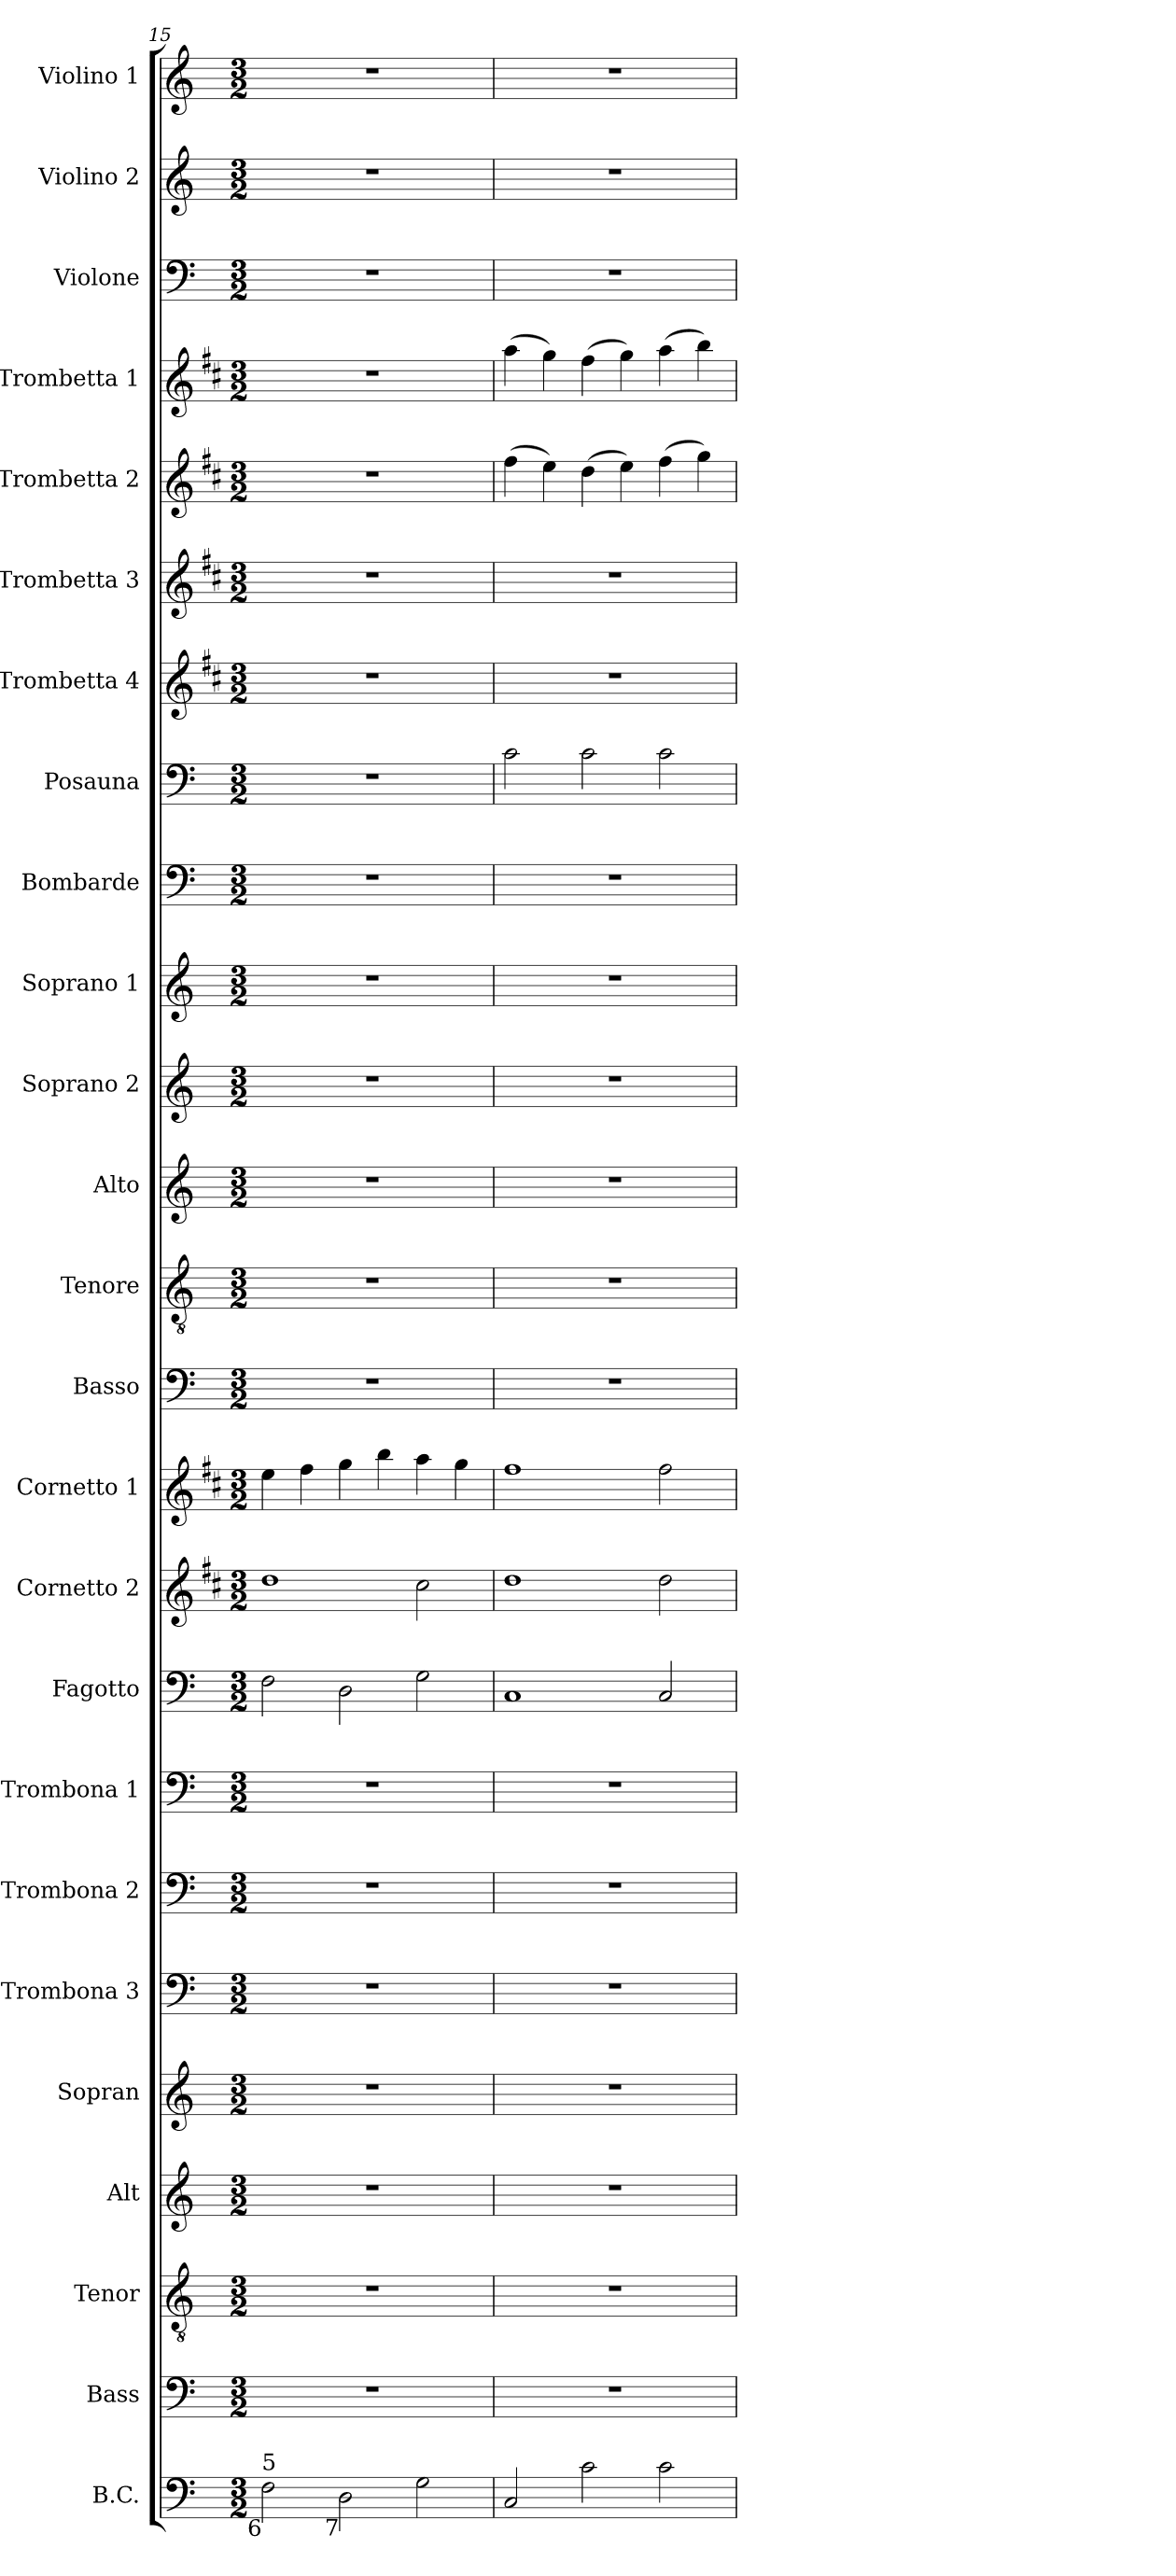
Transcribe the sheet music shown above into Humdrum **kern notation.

**kern	**kern	**kern	**kern	**kern	**kern	**kern	**kern	**kern	**kern	**kern	**kern	**kern	**kern	**kern	**kern	**kern	**kern	**kern	**kern	**kern	**kern	**kern	**kern	**kern
*part25	*part24	*part23	*part22	*part21	*part20	*part19	*part18	*part17	*part16	*part15	*part14	*part13	*part12	*part11	*part10	*part9	*part8	*part7	*part6	*part5	*part4	*part3	*part2	*part1
*staff25	*staff24	*staff23	*staff22	*staff21	*staff20	*staff19	*staff18	*staff17	*staff16	*staff15	*staff14	*staff13	*staff12	*staff11	*staff10	*staff9	*staff8	*staff7	*staff6	*staff5	*staff4	*staff3	*staff2	*staff1
*I"B.C.	*I"Bass	*I"Tenor	*I"Alt	*I"Sopran	*I"Trombona 3	*I"Trombona 2	*I"Trombona 1	*I"Fagotto	*I"Cornetto 2	*I"Cornetto 1	*I"Basso	*I"Tenore	*I"Alto	*I"Soprano 2	*I"Soprano 1	*I"Bombarde	*I"Posauna	*I"Trombetta 4	*I"Trombetta 3	*I"Trombetta 2	*I"Trombetta 1	*I"Violone	*I"Violino 2	*I"Violino 1
*I'B.C.	*I'B.	*I'T.	*I'A.	*I'S.	*I'Tbn. 2	*I'Tbn. 2	*I'Tbn. 1	*I'Fag.	*I'Cor. 2	*I'Cor. 1	*I'B.	*I'T.	*I'A.	*I'S.	*I'S.	*	*	*	*	*	*	*	*I'Vl. 2	*I'Vl. 1
*clefF4	*clefF4	*clefGv2	*clefG2	*clefG2	*clefF4	*clefF4	*clefF4	*clefF4	*clefG2	*clefG2	*clefF4	*clefGv2	*clefG2	*clefG2	*clefG2	*clefF4	*clefF4	*clefG2	*clefG2	*clefG2	*clefG2	*clefF4	*clefG2	*clefG2
*	*	*ITrd7c12	*	*	*	*	*	*	*ITrd1c2	*ITrd1c2	*	*ITrd7c12	*	*	*	*	*	*ITrd1c2	*ITrd1c2	*ITrd1c2	*ITrd1c2	*	*	*
*k[]	*k[]	*k[]	*k[]	*k[]	*k[]	*k[]	*k[]	*k[]	*k[]	*k[]	*k[]	*k[]	*k[]	*k[]	*k[]	*k[]	*k[]	*k[]	*k[]	*k[]	*k[]	*k[]	*k[]	*k[]
*C:	*C:	*C:	*C:	*C:	*C:	*C:	*C:	*C:	*C:	*C:	*C:	*C:	*C:	*C:	*C:	*C:	*C:	*C:	*C:	*C:	*C:	*C:	*C:	*C:
*M3/2	*M3/2	*M3/2	*M3/2	*M3/2	*M3/2	*M3/2	*M3/2	*M3/2	*M3/2	*M3/2	*M3/2	*M3/2	*M3/2	*M3/2	*M3/2	*M3/2	*M3/2	*M3/2	*M3/2	*M3/2	*M3/2	*M3/2	*M3/2	*M3/2
=15	=15	=15	=15	=15	=15	=15	=15	=15	=15	=15	=15	=15	=15	=15	=15	=15	=15	=15	=15	=15	=15	=15	=15	=15
!LO:TX:b:rj:t=6	!	!	!	!	!	!	!	!	!	!	!	!	!	!	!	!	!	!	!	!	!	!	!	!
!LO:TX:t=5	!	!	!	!	!	!	!	!	!	!	!	!	!	!	!	!	!	!	!	!	!	!	!	!
!	!LO:N:vis=1	!LO:N:vis=1	!LO:N:vis=1	!LO:N:vis=1	!LO:N:vis=1	!LO:N:vis=1	!LO:N:vis=1	!	!	!	!LO:N:vis=1	!LO:N:vis=1	!LO:N:vis=1	!LO:N:vis=1	!LO:N:vis=1	!LO:N:vis=1	!LO:N:vis=1	!LO:N:vis=1	!LO:N:vis=1	!LO:N:vis=1	!LO:N:vis=1	!LO:N:vis=1	!LO:N:vis=1	!LO:N:vis=1
2Fi\	1.r	1.r	1.r	1.r	1.r	1.r	1.r	2Fi\	1cci	4ddi\	1.r	1.r	1.r	1.r	1.r	1.r	1.r	1.r	1.r	1.r	1.r	1.r	1.r	1.r
.	.	.	.	.	.	.	.	.	.	4eei\	.	.	.	.	.	.	.	.	.	.	.	.	.	.
!LO:TX:b:rj:t=7	!	!	!	!	!	!	!	!	!	!	!	!	!	!	!	!	!	!	!	!	!	!	!	!
2Di\	.	.	.	.	.	.	.	2Di\	.	4ffi\	.	.	.	.	.	.	.	.	.	.	.	.	.	.
.	.	.	.	.	.	.	.	.	.	4aai\	.	.	.	.	.	.	.	.	.	.	.	.	.	.
2Gi\	.	.	.	.	.	.	.	2Gi\	2bi\	4ggi\	.	.	.	.	.	.	.	.	.	.	.	.	.	.
.	.	.	.	.	.	.	.	.	.	4ffi\	.	.	.	.	.	.	.	.	.	.	.	.	.	.
=16	=16	=16	=16	=16	=16	=16	=16	=16	=16	=16	=16	=16	=16	=16	=16	=16	=16	=16	=16	=16	=16	=16	=16	=16
!	!LO:N:vis=1	!LO:N:vis=1	!LO:N:vis=1	!LO:N:vis=1	!LO:N:vis=1	!LO:N:vis=1	!LO:N:vis=1	!	!	!	!LO:N:vis=1	!LO:N:vis=1	!LO:N:vis=1	!LO:N:vis=1	!LO:N:vis=1	!LO:N:vis=1	!	!LO:N:vis=1	!LO:N:vis=1	!	!	!LO:N:vis=1	!LO:N:vis=1	!LO:N:vis=1
2Ci/	1.r	1.r	1.r	1.r	1.r	1.r	1.r	1Ci	1cci	1eei	1.r	1.r	1.r	1.r	1.r	1.r	2ci\	1.r	1.r	(4eei\	(4ggi\	1.r	1.r	1.r
.	.	.	.	.	.	.	.	.	.	.	.	.	.	.	.	.	.	.	.	4ddi\)	4ffi\)	.	.	.
2ci\	.	.	.	.	.	.	.	.	.	.	.	.	.	.	.	.	2ci\	.	.	(4cci\	(4eei\	.	.	.
.	.	.	.	.	.	.	.	.	.	.	.	.	.	.	.	.	.	.	.	4ddi\)	4ffi\)	.	.	.
2ci\	.	.	.	.	.	.	.	2Ci/	2cci\	2eei\	.	.	.	.	.	.	2ci\	.	.	(4eei\	(4ggi\	.	.	.
.	.	.	.	.	.	.	.	.	.	.	.	.	.	.	.	.	.	.	.	4ffi\)	4aai\)	.	.	.
=	=	=	=	=	=	=	=	=	=	=	=	=	=	=	=	=	=	=	=	=	=	=	=	=
*-	*-	*-	*-	*-	*-	*-	*-	*-	*-	*-	*-	*-	*-	*-	*-	*-	*-	*-	*-	*-	*-	*-	*-	*-
